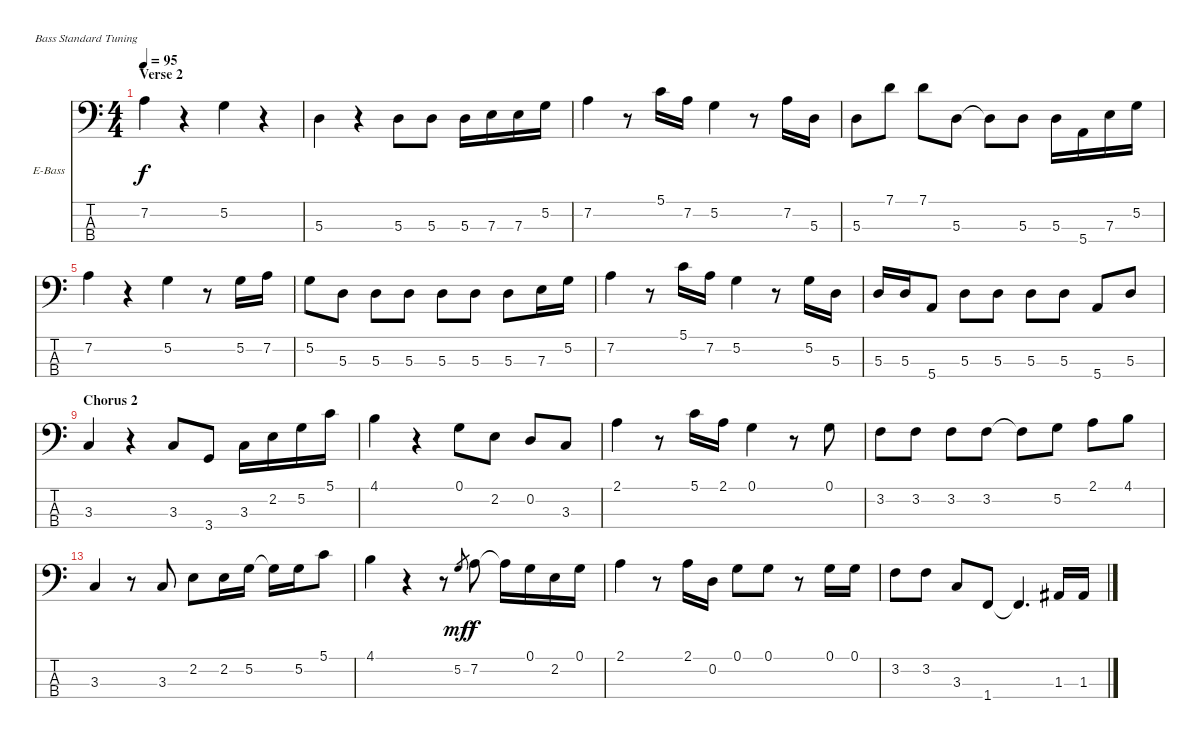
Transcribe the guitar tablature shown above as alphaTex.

\bracketExtendMode nobrackets
\firstSystemTrackNameOrientation horizontal
\otherSystemsTrackNameOrientation horizontal
\defaultBarNumberDisplay FirstOfSystem
\track ("Bass" "E-Bass") {instrument electricbassfinger}
\staff {score tabs}
\tuning (G2 D2 A1 E1)
\ts (4 4)
\section ("" "Verse 2")
\tempo 95
\clef f4
\scale
0.181269
\ks c
7.2.4{dy f} r.4 5.2.4 r.4 |
\scale
0.26284 5.3.4 r.4 5.3.8 5.3.8 5.3.16 7.3.16 7.3.16 5.2.16 |
\scale
0.26284 7.2.4 r.8 5.1.16 7.2.16 5.2.4 r.8 7.2.16 5.3.16 |
\scale
0.293051 5.3.8 7.1.8 7.1.8 5.3.8 5.3{t}.8 5.3.8 5.3.16 5.4.16 7.3.16 5.2.16 |
\scale
0.221745 7.2.4 r.4 5.2.4 r.8 5.2.16 7.2.16 |
\scale
0.264664 5.2.8 5.3.8 5.3.8 5.3.8 5.3.8 5.3.8 5.3.8 7.3.16 5.2.16 |
\scale
0.248927 7.2.4 r.8 5.1.16 7.2.16 5.2.4 r.8 5.2.16 5.3.16 |
\scale
0.264664 5.3.16 5.3.16 5.4.8 5.3.8 5.3.8 5.3.8 5.3.8 5.4.8 5.3.8 |
\section ("" "Chorus 2")
\scale
0.2723 3.3.4 r.4 3.3.8 3.4.8 3.3.16 2.2.16 5.2.16 5.1.16 |
\scale
0.219092 4.1.4 r.4 0.1.8 2.2.8 0.2.8 3.3.8 |
\scale
0.258216 2.1.4 r.8 5.1.16 2.1.16 0.1.4 r.8 0.1.8 |
\scale
0.250391 3.2.8 3.2.8 3.2.8 3.2.8 3.2{t}.8 5.2.8 2.1.8 4.1.8 |
\scale
0.258427 3.3.4 r.8 3.3.8 2.2.8 2.2.16 5.2.16 5.2{t}.16 5.2.16 5.1.8 |
\scale
0.255618 4.1.4 r.4 r.8 5.2.8{gr dy mf} 7.2.8{dy f} 7.2{t}.16 0.1.16 2.2.16 0.1.16 |
\scale
0.258427 2.1.4 r.8 2.1.16 0.2.16 0.1.8 0.1.8 r.8 0.1.16 0.1.16 |
\scale
0.227528 3.2.8 3.2.8 3.3.8 1.4.8 1.4{t}.4{d} 1.3.16 1.3.16
